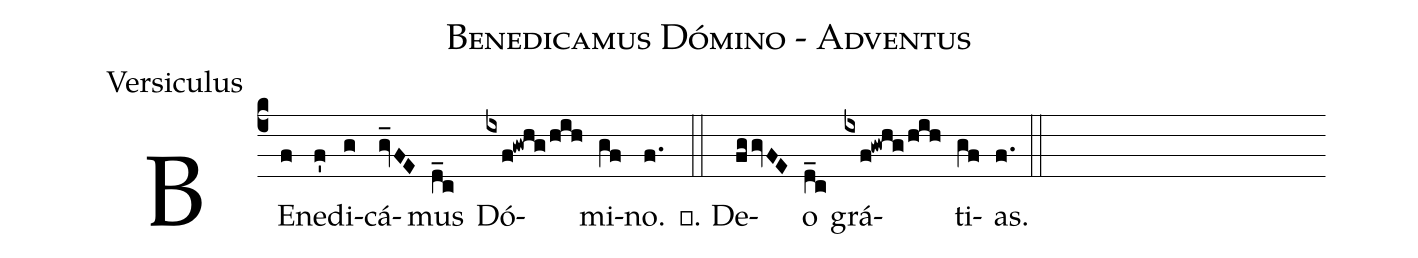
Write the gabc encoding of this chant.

name:Benedicamus Dómino - Adventus;
office-part:Versiculus;
%%
(c4) BE(f)ne(f')di(g)cá(gv_FE)mus(d_c) Dó(ixf!gwhg!/hih)mi(gf)no.(f.) (::)

℟. D{e}(fggvFE)o(d_c) grá(ixf!gwhg!/hih)ti(gf)as.(f.) (::)
